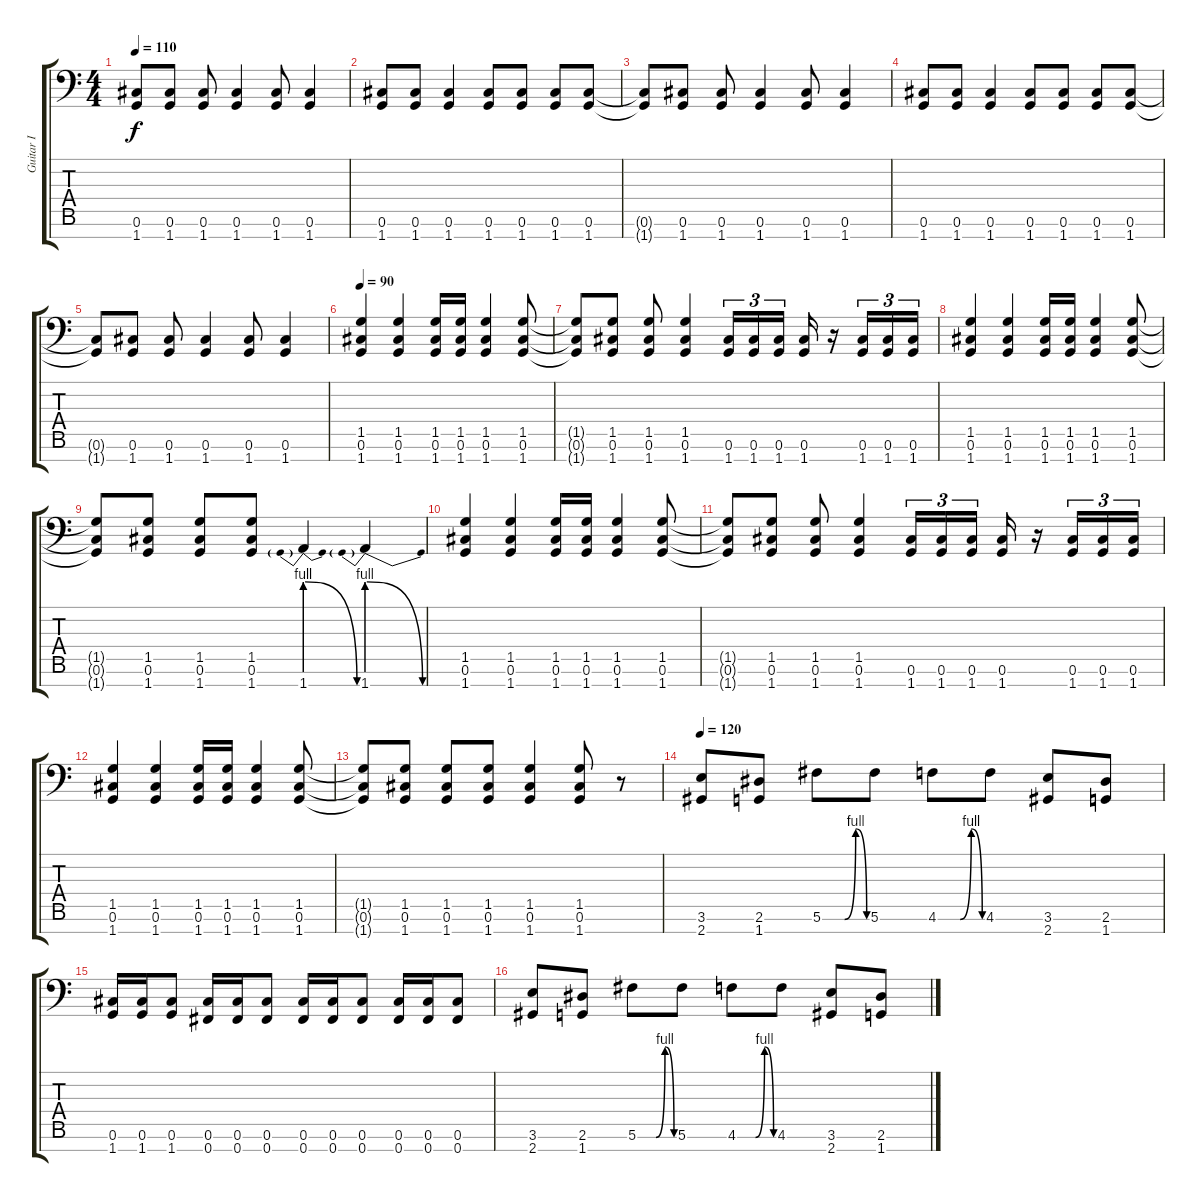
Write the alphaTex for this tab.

\track ("Guitar I" "Guitar I") {instrument distortionguitar}
\staff {score tabs}
\tuning (Db4 Ab3 E3 B2 Gb2 Db2 Gb1) {hide}
\ts (4 4)
\tempo 110
\clef f4
\ks c
(0.6{t} 1.7{t}).8{dy f} (0.6 1.7).8 (0.6 1.7).8 (0.6 1.7).4 (0.6 1.7).8 (0.6 1.7).4 |
(0.6 1.7).8 (0.6 1.7).8 (0.6 1.7).4 (0.6 1.7).8 (0.6 1.7).8 (0.6 1.7).8 (0.6 1.7).8 |
(0.6{t} 1.7{t}).8 (0.6 1.7).8 (0.6 1.7).8 (0.6 1.7).4 (0.6 1.7).8 (0.6 1.7).4 |
(0.6 1.7).8 (0.6 1.7).8 (0.6 1.7).4 (0.6 1.7).8 (0.6 1.7).8 (0.6 1.7).8 (0.6 1.7).8 |
(0.6{t} 1.7{t}).8 (0.6 1.7).8 (0.6 1.7).8 (0.6 1.7).4 (0.6 1.7).8 (0.6 1.7).4 |
\tempo 90
(1.5 0.6 1.7).4 (1.5 0.6 1.7).4 (1.5 0.6 1.7).16 (1.5 0.6 1.7).16 (1.5 0.6 1.7).4 (1.5 0.6 1.7).8 |
(1.5{t} 0.6{t} 1.7{t}).8 (1.5 0.6 1.7).8 (1.5 0.6 1.7).8 (1.5 0.6 1.7).4 (0.6 1.7).16{tu (3 2)} (0.6 1.7).16{tu (3 2)} (0.6 1.7).16{tu (3 2)} (0.6 1.7).16 r.16 (0.6 1.7).16{tu (3 2)} (0.6 1.7).16{tu (3 2)} (0.6 1.7).16{tu (3 2)} |
(1.5 0.6 1.7).4 (1.5 0.6 1.7).4 (1.5 0.6 1.7).16 (1.5 0.6 1.7).16 (1.5 0.6 1.7).4 (1.5 0.6 1.7).8 |
(1.5{t} 0.6{t} 1.7{t}).8 (1.5 0.6 1.7).8 (1.5 0.6 1.7).8 (1.5 0.6 1.7).8 1.7{be (prebendrelease 0 4 60 0)}.4 1.7{be (prebendrelease 0 4 60 0)}.4 |
(1.5 0.6 1.7).4 (1.5 0.6 1.7).4 (1.5 0.6 1.7).16 (1.5 0.6 1.7).16 (1.5 0.6 1.7).4 (1.5 0.6 1.7).8 |
(1.5{t} 0.6{t} 1.7{t}).8 (1.5 0.6 1.7).8 (1.5 0.6 1.7).8 (1.5 0.6 1.7).4 (0.6 1.7).16{tu (3 2)} (0.6 1.7).16{tu (3 2)} (0.6 1.7).16{tu (3 2)} (0.6 1.7).16 r.16 (0.6 1.7).16{tu (3 2)} (0.6 1.7).16{tu (3 2)} (0.6 1.7).16{tu (3 2)} |
(1.5 0.6 1.7).4 (1.5 0.6 1.7).4 (1.5 0.6 1.7).16 (1.5 0.6 1.7).16 (1.5 0.6 1.7).4 (1.5 0.6 1.7).8 |
(1.5{t} 0.6{t} 1.7{t}).8 (1.5 0.6 1.7).8 (1.5 0.6 1.7).8 (1.5 0.6 1.7).8 (1.5 0.6 1.7).4 (1.5 0.6 1.7).8 r.8 |
\tempo 120
(3.6 2.7).8 (2.6 1.7).8 5.6{be (custom 0 0 30 0 45 4 60 0)}.8 5.6.8 4.6{be (custom 0 0 30 0 45 4 60 0)}.8 4.6.8 (3.6 2.7).8 (2.6 1.7).8 |
(0.6 1.7).16 (0.6 1.7).16 (0.6 1.7).8 (0.6 0.7).16 (0.6 0.7).16 (0.6 0.7).8 (0.6 0.7).16 (0.6 0.7).16 (0.6 0.7).8 (0.6 0.7).16 (0.6 0.7).16 (0.6 0.7).8 |
(3.6 2.7).8 (2.6 1.7).8 5.6{be (custom 0 0 30 0 45 4 60 0)}.8 5.6.8 4.6{be (custom 0 0 30 0 45 4 60 0)}.8 4.6.8 (3.6 2.7).8 (2.6 1.7).8
